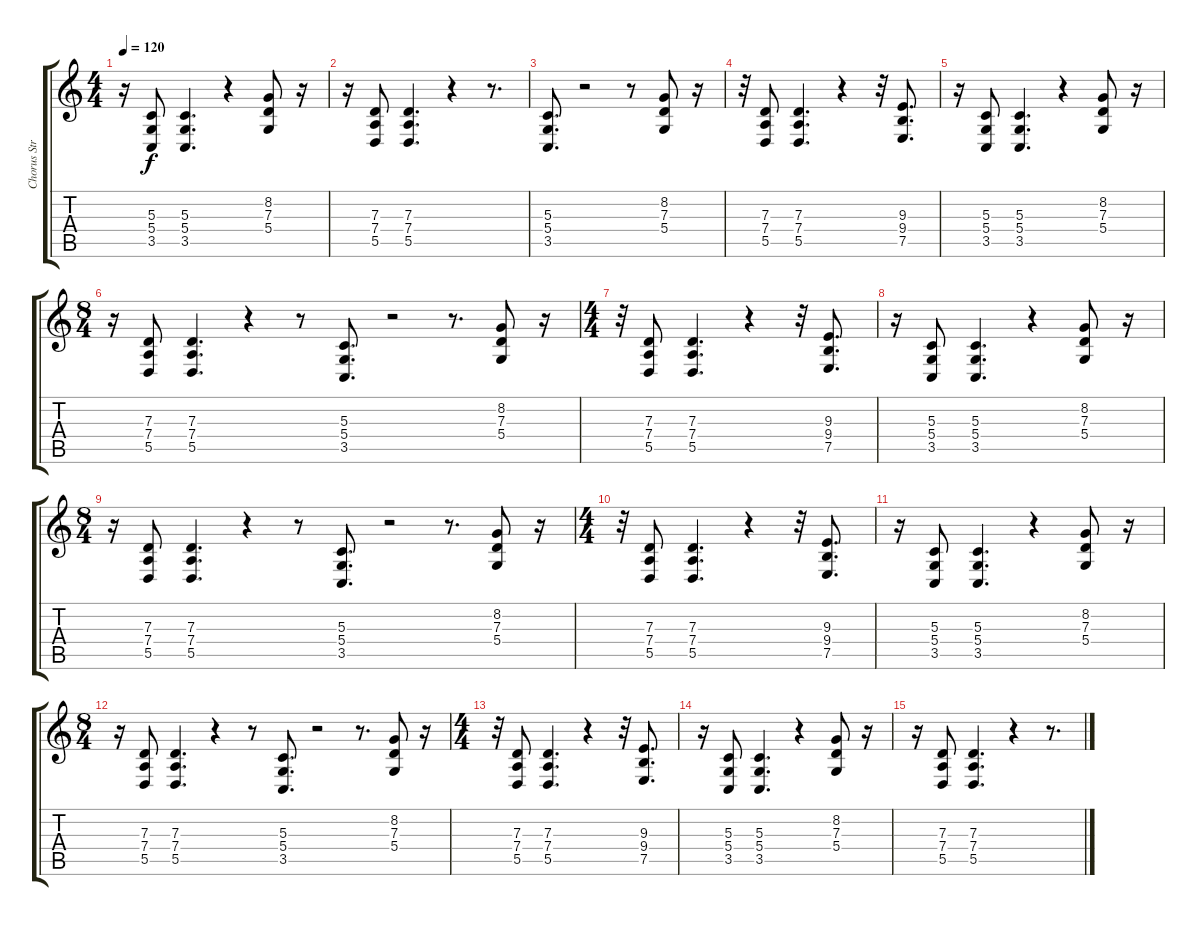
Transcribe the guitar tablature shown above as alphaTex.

\track ("Chorus Strings" "Chorus Str") {instrument synthstrings1}
\staff {score tabs}
\tuning (E4 B3 G3 D3 A2 E2) {hide}
\ts (4 4)
\tempo 120
\clef g2
\ks c
r.16{dy f} (5.3 5.4 3.5).8 (5.3 5.4 3.5).4{d} r.4 (8.2 7.3 5.4).8 r.16 |
r.16 (7.3 7.4 5.5).8 (7.3 7.4 5.5).4{d} r.4 r.8{d} |
(5.3 5.4 3.5).8{d} r.2 r.8 (8.2 7.3 5.4).8 r.16 |
r.32 (7.3 7.4 5.5).8 (7.3 7.4 5.5).4{d} r.4 r.32 (9.3 9.4 7.5).8{d} |
r.16 (5.3 5.4 3.5).8 (5.3 5.4 3.5).4{d} r.4 (8.2 7.3 5.4).8 r.16 |
\ts (8 4)
r.16 (7.3 7.4 5.5).8 (7.3 7.4 5.5).4{d} r.4 r.8 (5.3 5.4 3.5).8{d} r.2 r.8{d} (8.2 7.3 5.4).8 r.16 |
\ts (4 4)
r.32 (7.3 7.4 5.5).8 (7.3 7.4 5.5).4{d} r.4 r.32 (9.3 9.4 7.5).8{d} |
r.16 (5.3 5.4 3.5).8 (5.3 5.4 3.5).4{d} r.4 (8.2 7.3 5.4).8 r.16 |
\ts (8 4)
r.16 (7.3 7.4 5.5).8 (7.3 7.4 5.5).4{d} r.4 r.8 (5.3 5.4 3.5).8{d} r.2 r.8{d} (8.2 7.3 5.4).8 r.16 |
\ts (4 4)
r.32 (7.3 7.4 5.5).8 (7.3 7.4 5.5).4{d} r.4 r.32 (9.3 9.4 7.5).8{d} |
r.16 (5.3 5.4 3.5).8 (5.3 5.4 3.5).4{d} r.4 (8.2 7.3 5.4).8 r.16 |
\ts (8 4)
r.16 (7.3 7.4 5.5).8 (7.3 7.4 5.5).4{d} r.4 r.8 (5.3 5.4 3.5).8{d} r.2 r.8{d} (8.2 7.3 5.4).8 r.16 |
\ts (4 4)
r.32 (7.3 7.4 5.5).8 (7.3 7.4 5.5).4{d} r.4 r.32 (9.3 9.4 7.5).8{d} |
r.16 (5.3 5.4 3.5).8 (5.3 5.4 3.5).4{d} r.4 (8.2 7.3 5.4).8 r.16 |
r.16 (7.3 7.4 5.5).8 (7.3 7.4 5.5).4{d} r.4 r.8{d}
